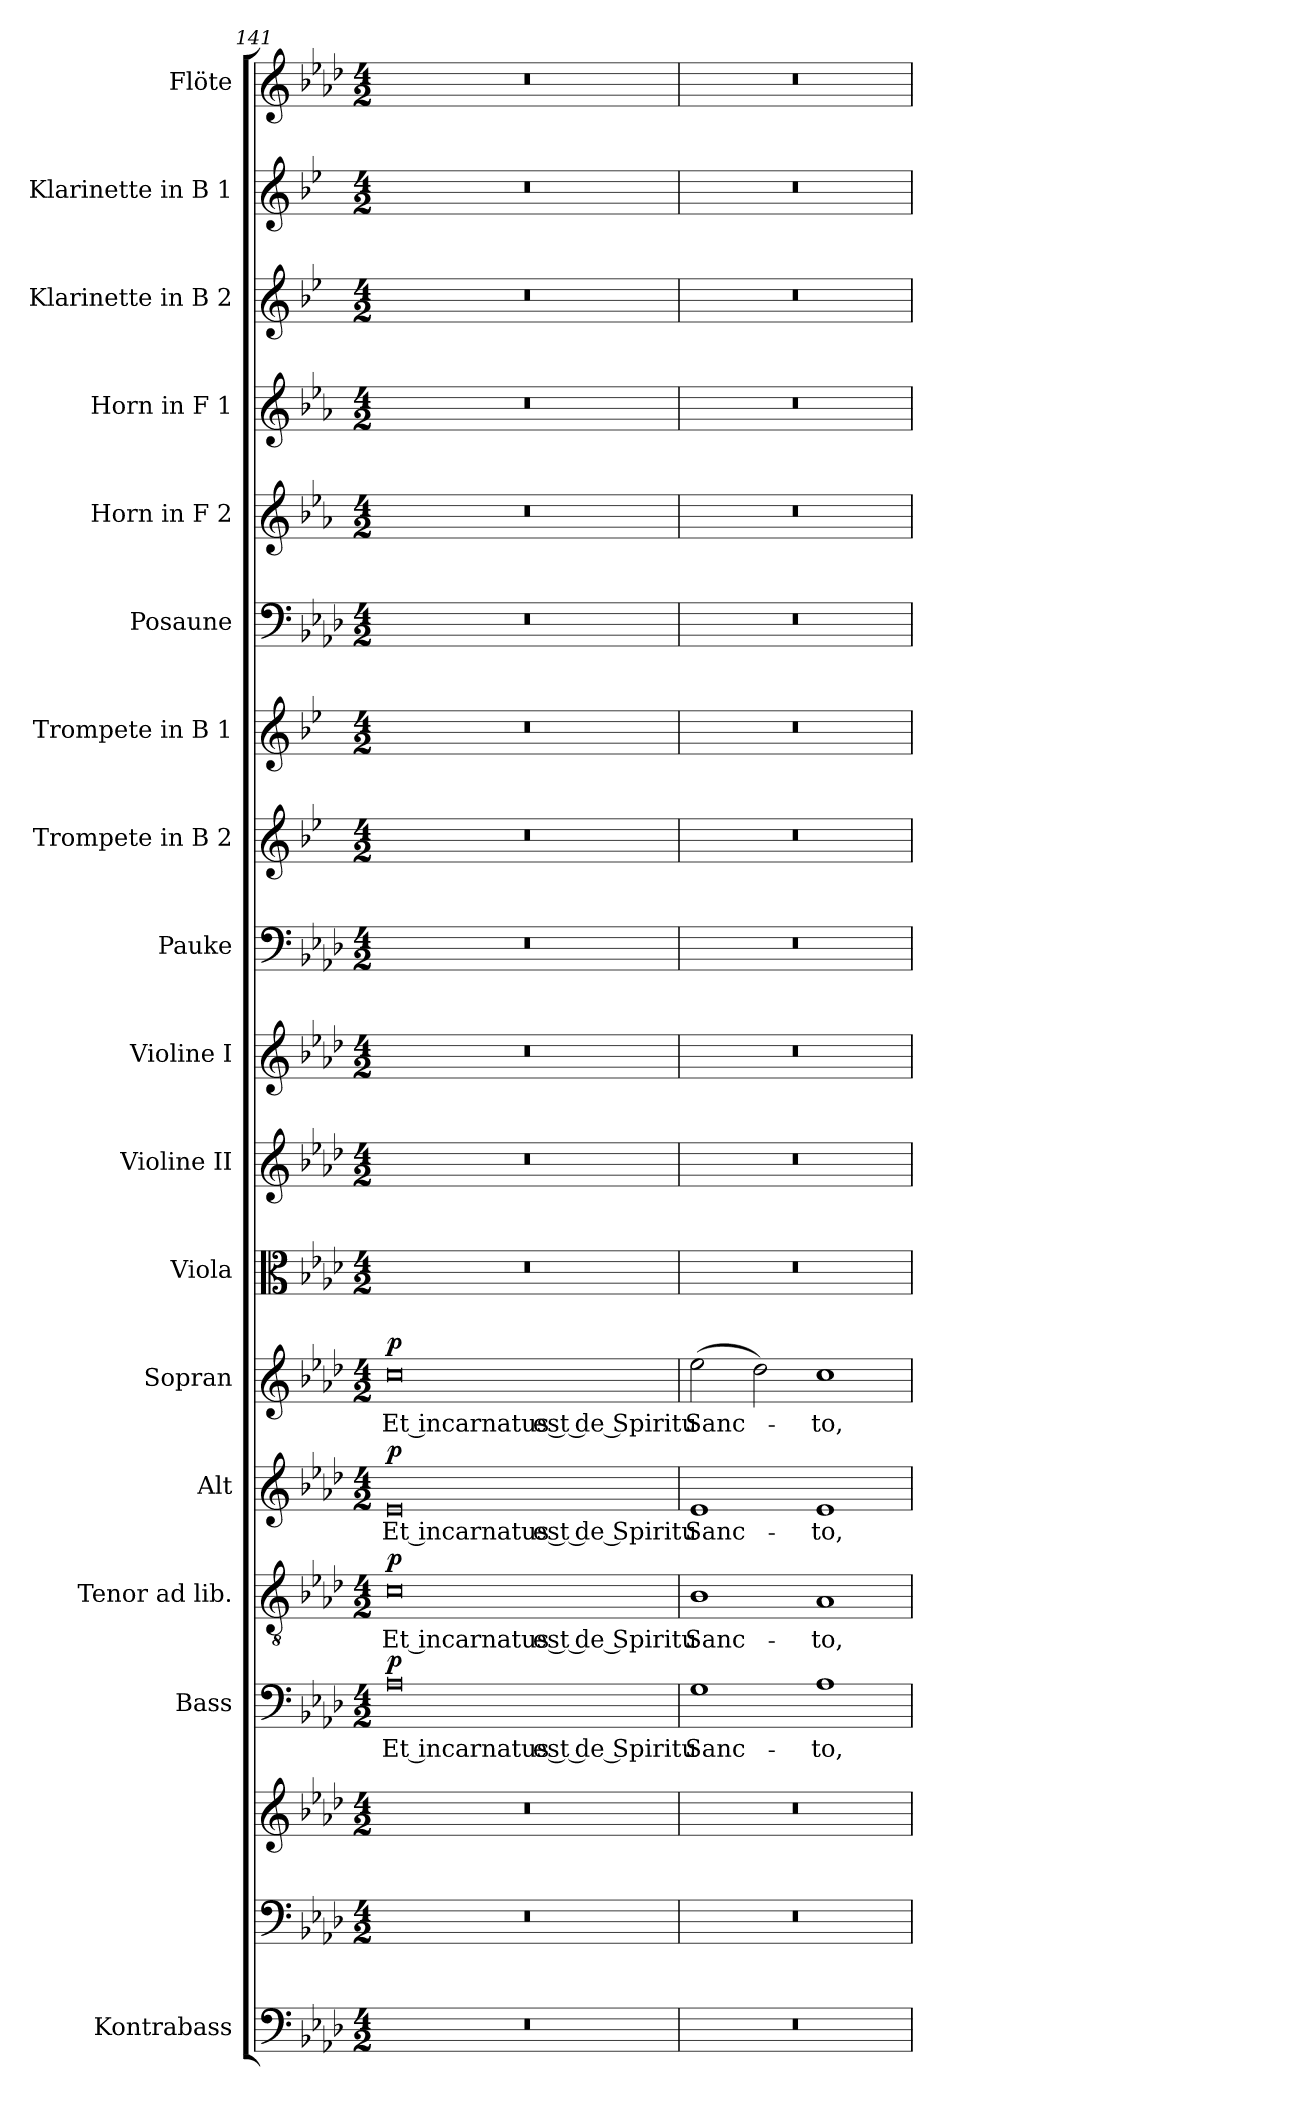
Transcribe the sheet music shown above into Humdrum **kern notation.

**kern	**kern	**kern	**kern	**text	**dynam	**kern	**text	**dynam	**kern	**text	**dynam	**kern	**text	**dynam	**kern	**kern	**kern	**kern	**kern	**kern	**kern	**kern	**kern	**kern	**kern	**kern
*part18	*part17	*part17	*part16	*part16	*part16	*part15	*part15	*part15	*part14	*part14	*part14	*part13	*part13	*part13	*part12	*part11	*part10	*part9	*part8	*part7	*part6	*part5	*part4	*part3	*part2	*part1
*staff19	*staff18	*staff17	*staff16	*staff16	*staff16	*staff15	*staff15	*staff15	*staff14	*staff14	*staff14	*staff13	*staff13	*staff13	*staff12	*staff11	*staff10	*staff9	*staff8	*staff7	*staff6	*staff5	*staff4	*staff3	*staff2	*staff1
*I"Kontrabass	*	*	*I"Bass	*	*	*I"Tenor ad lib.	*	*	*I"Alt	*	*	*I"Sopran	*	*	*I"Viola	*I"Violine II	*I"Violine I	*I"Pauke	*I"Trompete in B 2	*I"Trompete in B 1	*I"Posaune	*I"Horn in F 2	*I"Horn in F 1	*I"Klarinette in B 2	*I"Klarinette in B 1	*I"Flöte
*I'Kb.	*	*	*I'B	*	*	*I'T	*	*	*I'A	*	*	*I'S	*	*	*I'Vla.	*I'Vl. II	*I'Vl. I	*I'Pk.	*	*	*I'Pos.	*I'Hrn. 2	*I'Hrn. 1	*	*	*I'Fl.
!!LO:PB:g=z
*clefF4	*clefF4	*clefG2	*clefF4	*	*	*clefGv2	*	*	*clefG2	*	*	*clefG2	*	*	*clefC3	*clefG2	*clefG2	*clefF4	*clefG2	*clefG2	*clefF4	*clefG2	*clefG2	*clefG2	*clefG2	*clefG2
*ITrd7c12	*	*	*	*	*	*	*	*	*	*	*	*	*	*	*	*	*	*	*ITrd1c2	*ITrd1c2	*	*ITrd4c7	*ITrd4c7	*ITrd1c2	*ITrd1c2	*
*k[b-e-a-d-]	*k[b-e-a-d-]	*k[b-e-a-d-]	*k[b-e-a-d-]	*	*	*k[b-e-a-d-]	*	*	*k[b-e-a-d-]	*	*	*k[b-e-a-d-]	*	*	*k[b-e-a-d-]	*k[b-e-a-d-]	*k[b-e-a-d-]	*k[b-e-a-d-]	*k[b-e-a-d-]	*k[b-e-a-d-]	*k[b-e-a-d-]	*k[b-e-a-d-]	*k[b-e-a-d-]	*k[b-e-a-d-]	*k[b-e-a-d-]	*k[b-e-a-d-]
*A-:	*A-:	*A-:	*A-:	*	*	*A-:	*	*	*A-:	*	*	*A-:	*	*	*A-:	*A-:	*A-:	*A-:	*A-:	*A-:	*A-:	*A-:	*A-:	*A-:	*A-:	*A-:
*M4/2	*M4/2	*M4/2	*M4/2	*	*	*M4/2	*	*	*M4/2	*	*	*M4/2	*	*	*M4/2	*M4/2	*M4/2	*M4/2	*M4/2	*M4/2	*M4/2	*M4/2	*M4/2	*M4/2	*M4/2	*M4/2
=141	=141	=141	=141	=141	=141	=141	=141	=141	=141	=141	=141	=141	=141	=141	=141	=141	=141	=141	=141	=141	=141	=141	=141	=141	=141	=141
!	!	!	!	!LO:LY:b	!LO:DY:a	!	!LO:LY:b	!LO:DY:a	!	!LO:LY:b	!LO:DY:a	!	!LO:LY:b	!LO:DY:a	!	!	!	!	!	!	!	!	!	!	!	!
0r	0r	0r	0A-	Et incarnatus est de Spiritu	p	0c	Et incarnatus est de Spiritu	p	0e-	Et incarnatus est de Spiritu	p	0cc	Et incarnatus est de Spiritu	p	0r	0r	0r	0r	0r	0r	0r	0r	0r	0r	0r	0r
=142	=142	=142	=142	=142	=142	=142	=142	=142	=142	=142	=142	=142	=142	=142	=142	=142	=142	=142	=142	=142	=142	=142	=142	=142	=142	=142
!	!	!	!	!LO:LY:b	!	!	!LO:LY:b	!	!	!LO:LY:b	!	!	!LO:LY:b	!	!	!	!	!	!	!	!	!	!	!	!	!
0r	0r	0r	1G	Sanc-	.	1B-	Sanc-	.	1e-	Sanc-	.	(>2ee-\	Sanc-	.	0r	0r	0r	0r	0r	0r	0r	0r	0r	0r	0r	0r
.	.	.	.	.	.	.	.	.	.	.	.	2dd-\)	.	.	.	.	.	.	.	.	.	.	.	.	.	.
!	!	!	!	!LO:LY:b	!	!	!LO:LY:b	!	!	!LO:LY:b	!	!	!LO:LY:b	!	!	!	!	!	!	!	!	!	!	!	!	!
.	.	.	1A-	-to,	.	1A-	-to,	.	1e-	-to,	.	1cc	-to,	.	.	.	.	.	.	.	.	.	.	.	.	.
=	=	=	=	=	=	=	=	=	=	=	=	=	=	=	=	=	=	=	=	=	=	=	=	=	=	=
*-	*-	*-	*-	*-	*-	*-	*-	*-	*-	*-	*-	*-	*-	*-	*-	*-	*-	*-	*-	*-	*-	*-	*-	*-	*-	*-
